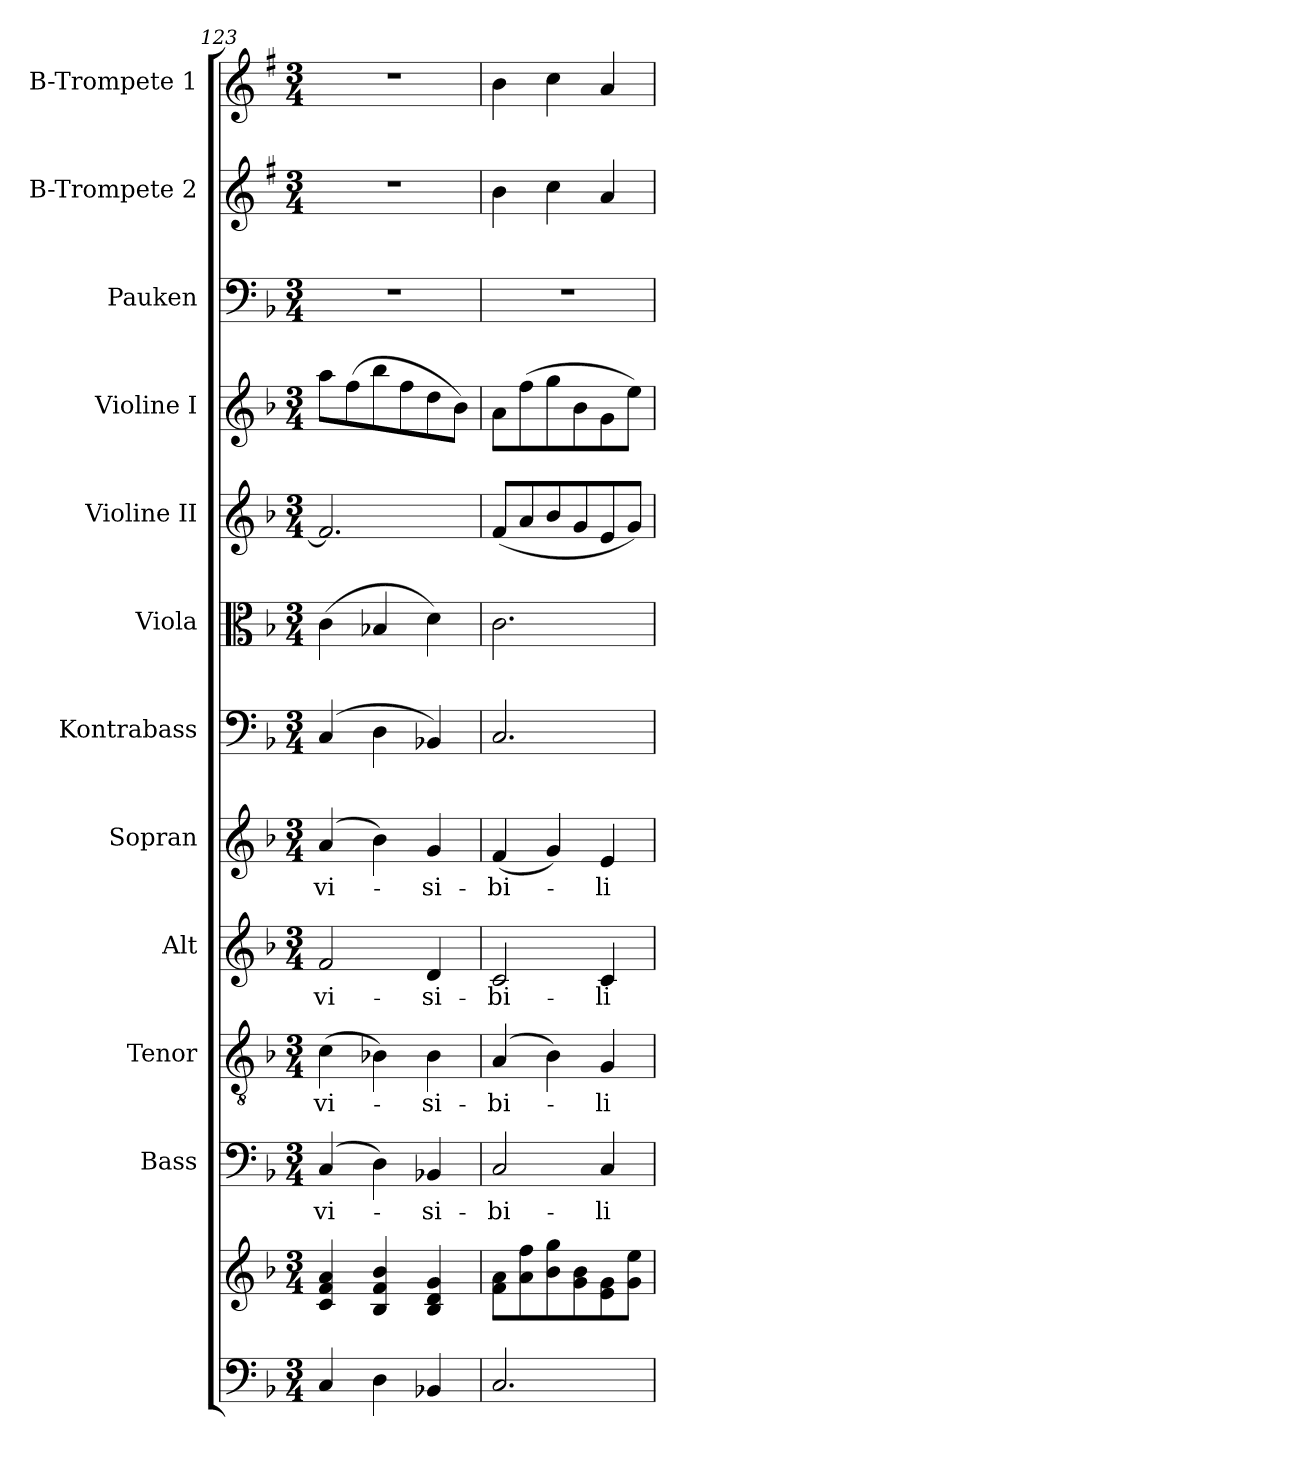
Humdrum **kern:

**kern	**kern	**kern	**text	**kern	**text	**kern	**text	**kern	**text	**kern	**kern	**kern	**kern	**kern	**kern	**kern
*part12	*part12	*part11	*part11	*part10	*part10	*part9	*part9	*part8	*part8	*part7	*part6	*part5	*part4	*part3	*part2	*part1
*staff13	*staff12	*staff11	*staff11	*staff10	*staff10	*staff9	*staff9	*staff8	*staff8	*staff7	*staff6	*staff5	*staff4	*staff3	*staff2	*staff1
*	*	*I"Bass	*	*I"Tenor	*	*I"Alt	*	*I"Sopran	*	*I"Kontrabass	*I"Viola	*I"Violine II	*I"Violine I	*I"Pauken	*I"B-Trompete 2	*I"B-Trompete 1
*	*	*I'B.	*	*I'T.	*	*I'A.	*	*I'S.	*	*I'Kb.	*I'Vla.	*I'Vl. II	*I'Vl. I	*I'Pk.	*I'B Trp. 2	*I'B Trp. 1
*clefF4	*clefG2	*clefF4	*	*clefGv2	*	*clefG2	*	*clefG2	*	*clefF4	*clefC3	*clefG2	*clefG2	*clefF4	*clefG2	*clefG2
*	*	*	*	*	*	*	*	*	*	*ITrd7c12	*	*	*	*	*ITrd1c2	*ITrd1c2
*k[b-]	*k[b-]	*k[b-]	*	*k[b-]	*	*k[b-]	*	*k[b-]	*	*k[b-]	*k[b-]	*k[b-]	*k[b-]	*k[b-]	*k[b-]	*k[b-]
*F:	*F:	*F:	*	*F:	*	*F:	*	*F:	*	*F:	*F:	*F:	*F:	*F:	*F:	*F:
*M3/4	*M3/4	*M3/4	*	*M3/4	*	*M3/4	*	*M3/4	*	*M3/4	*M3/4	*M3/4	*M3/4	*M3/4	*M3/4	*M3/4
=123	=123	=123	=123	=123	=123	=123	=123	=123	=123	=123	=123	=123	=123	=123	=123	=123
!	!	!	!LO:LY:b	!	!LO:LY:b	!	!LO:LY:b	!	!LO:LY:b	!	!	!	!	!	!	!
4C/	4c/ 4f/ 4a/	(4C/	-vi-	(>4c\	-vi-	2f/	-vi-	(4a/	-vi-	(4CC/	(>4c\	2.f/]	8aa\L	2.r	2.r	2.r
.	.	.	.	.	.	.	.	.	.	.	.	.	(>8ff\	.	.	.
4D\	4B-/ 4f/ 4b-/	4D\)	.	4B-X\)	.	.	.	4b-\)	.	4DD\	4B-X/	.	8bb-\	.	.	.
.	.	.	.	.	.	.	.	.	.	.	.	.	8ff\	.	.	.
!	!	!	!LO:LY:b	!	!LO:LY:b	!	!LO:LY:b	!	!LO:LY:b	!	!	!	!	!	!	!
4BB-X/	4B-/ 4d/ 4g/	4BB-X/	-si-	4B-\	-si-	4d/	-si-	4g/	-si-	4BBB-X/)	4d\)	.	8dd\	.	.	.
.	.	.	.	.	.	.	.	.	.	.	.	.	8b-\J)	.	.	.
=124	=124	=124	=124	=124	=124	=124	=124	=124	=124	=124	=124	=124	=124	=124	=124	=124
!	!	!	!LO:LY:b	!	!LO:LY:b	!	!LO:LY:b	!	!LO:LY:b	!	!	!	!	!	!	!
2.C/	8f\ 8a\L	2C/	-bi-	(4A/	-bi-	2c/	-bi-	(<4f/	-bi-	2.CC/	2.c\	(<8f/L	8a\L	2.r	4a\	4a\
.	8a\ 8ff\	.	.	.	.	.	.	.	.	.	.	8a/	(>8ff\	.	.	.
.	8b-\ 8gg\	.	.	4B-\)	.	.	.	4g/)	.	.	.	8b-/	8gg\	.	4b-\	4b-\
.	8g\ 8b-\	.	.	.	.	.	.	.	.	.	.	8g/	8b-\	.	.	.
!	!	!	!LO:LY:b	!	!LO:LY:b	!	!LO:LY:b	!	!LO:LY:b	!	!	!	!	!	!	!
.	8e\ 8g\	4C/	-li-	4G/	-li-	4c/	-li-	4e/	-li-	.	.	8e/	8g\	.	4g/	4g/
.	8g\ 8ee\J	.	.	.	.	.	.	.	.	.	.	8g/J)	8ee\J)	.	.	.
=	=	=	=	=	=	=	=	=	=	=	=	=	=	=	=	=
*-	*-	*-	*-	*-	*-	*-	*-	*-	*-	*-	*-	*-	*-	*-	*-	*-
